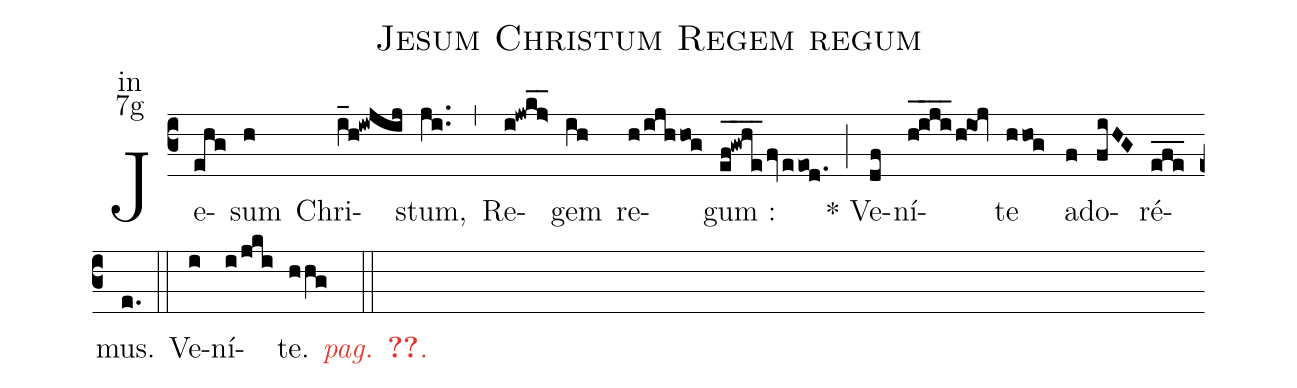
name:Jesum Christum Regem regum;
office-part:in;
mode:7g;
%%
(c3)Je(ehg)sum(h) Chri(i_h@iwjij)stum,(ji..) (,)
Re(i!jwkj>__)gem(ih) re(h/ijhhog)gum :(ef_@gwhe___/fv/eeod.) (;)
<sp>*</sp> Ve(df)ní(h_@iji___/h!ioj)te(hhog) a(f)do(fiHG)ré(efe___)mus.(e.) (::)
<nlba>Ve(i)ní(i/jki)t{e}. <c><i>pag. <v>\pageref{M-ORIP7g}</v>.</i></c></nlba>(hhg ::)
